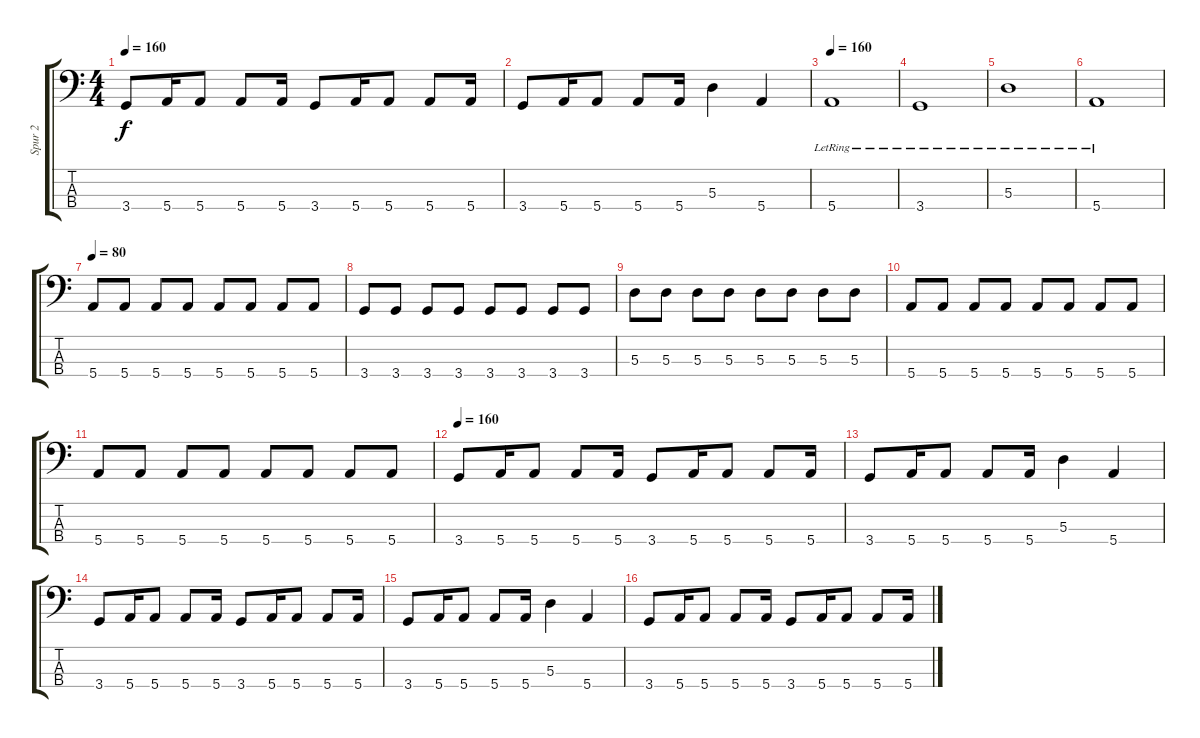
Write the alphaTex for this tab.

\track ("Spur 2" "Spur 2") {instrument electricbassfinger}
\staff {score tabs}
\tuning (G2 D2 A1 E1) {hide}
\ts (4 4)
\tempo 160
\clef f4
\ks c
3.4.8{dy f} 5.4.16 5.4.8 5.4.8 5.4.16 3.4.8 5.4.16 5.4.8 5.4.8 5.4.16 |
3.4.8 5.4.16 5.4.8 5.4.8 5.4.16 5.3.4 5.4.4 |
\tempo 160
5.4{lr}.1 |
3.4{lr}.1 |
5.3{lr}.1 |
5.4{lr}.1 |
\tempo 80
5.4.8 5.4.8 5.4.8 5.4.8 5.4.8 5.4.8 5.4.8 5.4.8 |
3.4.8 3.4.8 3.4.8 3.4.8 3.4.8 3.4.8 3.4.8 3.4.8 |
5.3.8 5.3.8 5.3.8 5.3.8 5.3.8 5.3.8 5.3.8 5.3.8 |
5.4.8 5.4.8 5.4.8 5.4.8 5.4.8 5.4.8 5.4.8 5.4.8 |
5.4.8 5.4.8 5.4.8 5.4.8 5.4.8 5.4.8 5.4.8 5.4.8 |
\tempo 160
3.4.8 5.4.16 5.4.8 5.4.8 5.4.16 3.4.8 5.4.16 5.4.8 5.4.8 5.4.16 |
3.4.8 5.4.16 5.4.8 5.4.8 5.4.16 5.3.4 5.4.4 |
3.4.8 5.4.16 5.4.8 5.4.8 5.4.16 3.4.8 5.4.16 5.4.8 5.4.8 5.4.16 |
3.4.8 5.4.16 5.4.8 5.4.8 5.4.16 5.3.4 5.4.4 |
3.4.8 5.4.16 5.4.8 5.4.8 5.4.16 3.4.8 5.4.16 5.4.8 5.4.8 5.4.16
